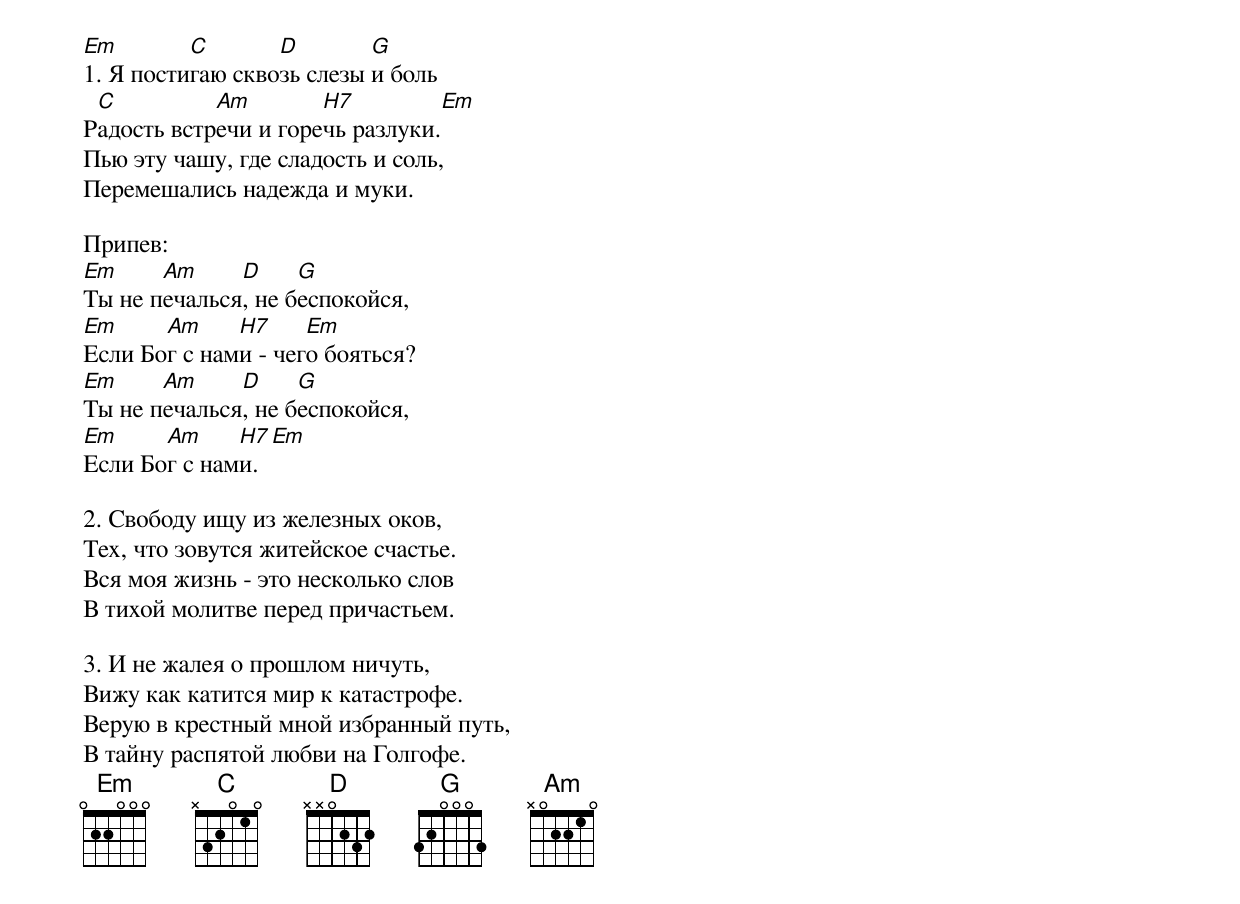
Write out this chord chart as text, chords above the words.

Em        C       D        G
1. Я постигаю сквозь слезы и боль
 C          Am        H7           Em
Радость встречи и горечь разлуки.
Пью эту чашу, где сладость и соль,
Перемешались надежда и муки.

Припев:
Em     Am     D     G
Ты не печалься, не беспокойся,
Em     Am     H7     Em
Если Бог с нами - чего бояться?
Em     Am     D     G
Ты не печалься, не беспокойся,
Em     Am     H7     Em
Если Бог с нами.

2. Свободу ищу из железных оков,
Тех, что зовутся житейское счастье.
Вся моя жизнь - это несколько слов
В тихой молитве перед причастьем.

3. И не жалея о прошлом ничуть,
Вижу как катится мир к катастрофе.
Верую в крестный мной избранный путь,
В тайну распятой любви на Голгофе.
